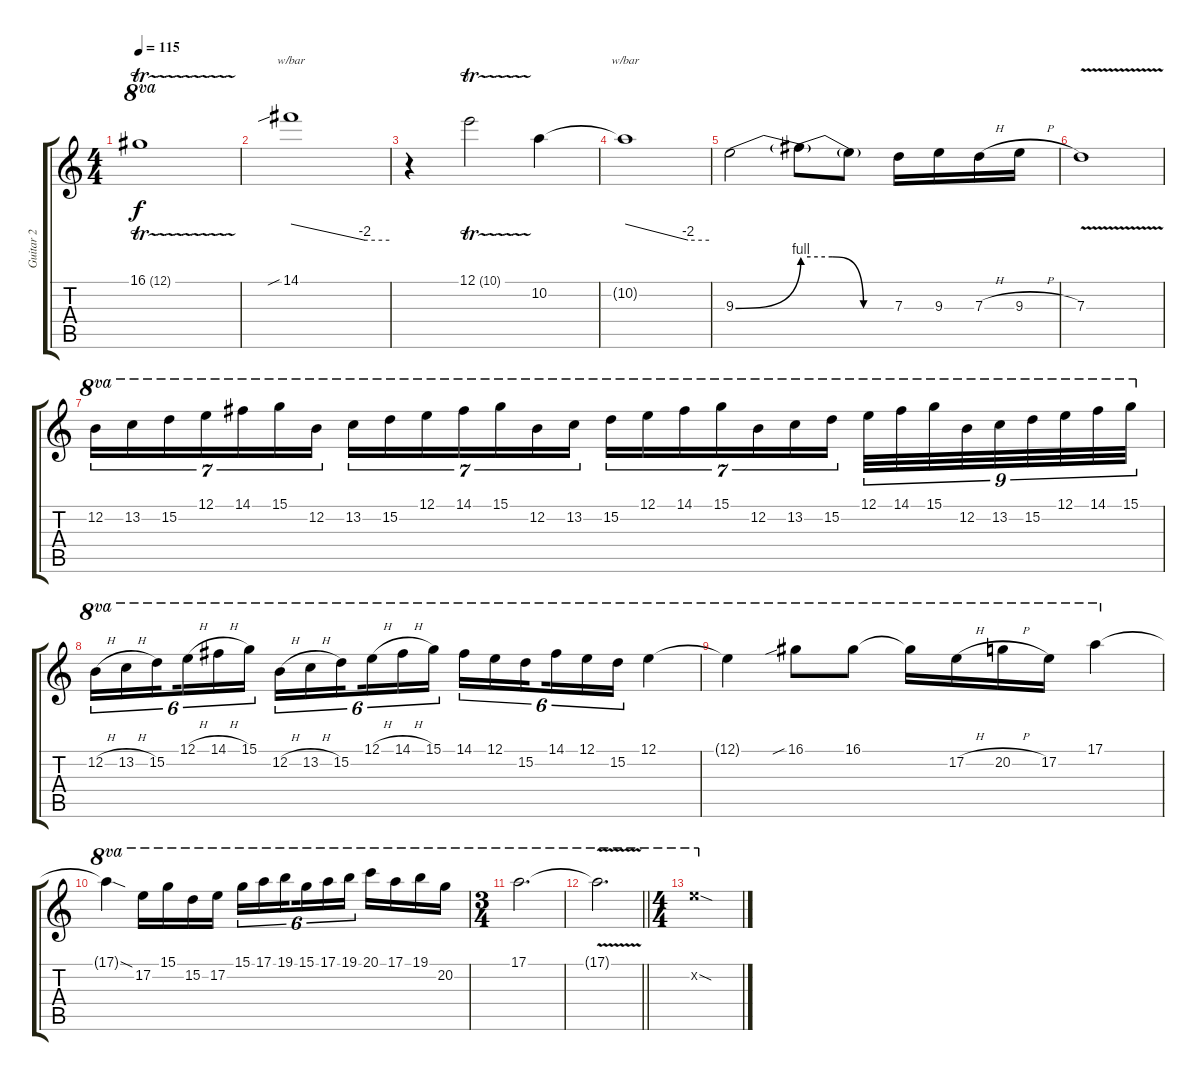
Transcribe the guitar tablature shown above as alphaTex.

\track ("Guitar 2" "Guitar 2") {instrument overdrivenguitar}
\staff {score tabs}
\tuning (E4 B3 G3 D3 A2 E2) {hide}
\ts (4 4)
\tempo 115
\clef g2
\ks c
16.1{tr (12 32)}.1{ot 8va dy f} |
14.1{sib}.1{tbe (custom default 0 0 45 -8 60 -8)} |
r.4 12.1{tr (10 32)}.2 10.2.4 |
10.2{t}.1{tbe (custom default 0 0 45 -8 60 -8)} |
9.3{be (bend 0 0 60 4)}.2 9.3{be (custom 0 4 20 4 40 0 60 0) t}.8 9.3{t}.8 7.3.16 9.3.16 7.3{h}.16 9.3{h}.16 |
7.3{v}.1 |
12.2.16{tu (7 4) ot 8va} 13.2.16{tu (7 4) ot 8va} 15.2.16{tu (7 4) ot 8va} 12.1.16{tu (7 4) ot 8va} 14.1.16{tu (7 4) ot 8va} 15.1.16{tu (7 4) ot 8va} 12.2.16{tu (7 4) ot 8va beam splitsecondary} 13.2.16{tu (7 4) ot 8va} 15.2.16{tu (7 4) ot 8va} 12.1.16{tu (7 4) ot 8va} 14.1.16{tu (7 4) ot 8va} 15.1.16{tu (7 4) ot 8va} 12.2.16{tu (7 4) ot 8va} 13.2.16{tu (7 4) ot 8va beam splitsecondary} 15.2.16{tu (7 4) ot 8va} 12.1.16{tu (7 4) ot 8va} 14.1.16{tu (7 4) ot 8va} 15.1.16{tu (7 4) ot 8va} 12.2.16{tu (7 4) ot 8va} 13.2.16{tu (7 4) ot 8va} 15.2.16{tu (7 4) ot 8va} 12.1.32{tu (9 8) ot 8va} 14.1.32{tu (9 8) ot 8va} 15.1.32{tu (9 8) ot 8va} 12.2.32{tu (9 8) ot 8va} 13.2.32{tu (9 8) ot 8va} 15.2.32{tu (9 8) ot 8va} 12.1.32{tu (9 8) ot 8va} 14.1.32{tu (9 8) ot 8va} 15.1.32{tu (9 8) ot 8va} |
12.2{h}.16{tu (6 4) ot 8va} 13.2{h}.16{tu (6 4) ot 8va} 15.2.16{tu (6 4) ot 8va beam splitsecondary} 12.1{h}.16{tu (6 4) ot 8va} 14.1{h}.16{tu (6 4) ot 8va} 15.1.16{tu (6 4) ot 8va} 12.2{h}.16{tu (6 4) ot 8va} 13.2{h}.16{tu (6 4) ot 8va} 15.2.16{tu (6 4) ot 8va beam splitsecondary} 12.1{h}.16{tu (6 4) ot 8va} 14.1{h}.16{tu (6 4) ot 8va} 15.1.16{tu (6 4) ot 8va} 14.1.16{tu (6 4) ot 8va} 12.1.16{tu (6 4) ot 8va} 15.2.16{tu (6 4) ot 8va beam splitsecondary} 14.1.16{tu (6 4) ot 8va} 12.1.16{tu (6 4) ot 8va} 15.2.16{tu (6 4) ot 8va} 12.1.4{ot 8va} |
12.1{t}.4{ot 8va} 16.1{sib}.8{ot 8va} 16.1.8{ot 8va} 16.1{t}.16{ot 8va} 17.2{h}.16{ot 8va} 20.2{h}.16{ot 8va} 17.2.16{ot 8va} 17.1.4{ot 8va} |
17.1{sod t}.4{ot 8va} 17.2.16{ot 8va} 15.1.16{ot 8va} 15.2.16{ot 8va} 17.2.16{ot 8va} 15.1.16{tu (6 4) ot 8va} 17.1.16{tu (6 4) ot 8va} 19.1.16{tu (6 4) ot 8va beam splitsecondary} 15.1.16{tu (6 4) ot 8va} 17.1.16{tu (6 4) ot 8va} 19.1.16{tu (6 4) ot 8va} 20.1.16{ot 8va} 17.1.16{ot 8va} 19.1.16{ot 8va} 20.2.16{ot 8va} |
\ts (3 4)
17.1.2{d ot 8va} |
\barLineRight lightlight
17.1{v t}.2{d ot 8va} |
\ts (4 4)
17.2{sod x}.1{ot 8va}
